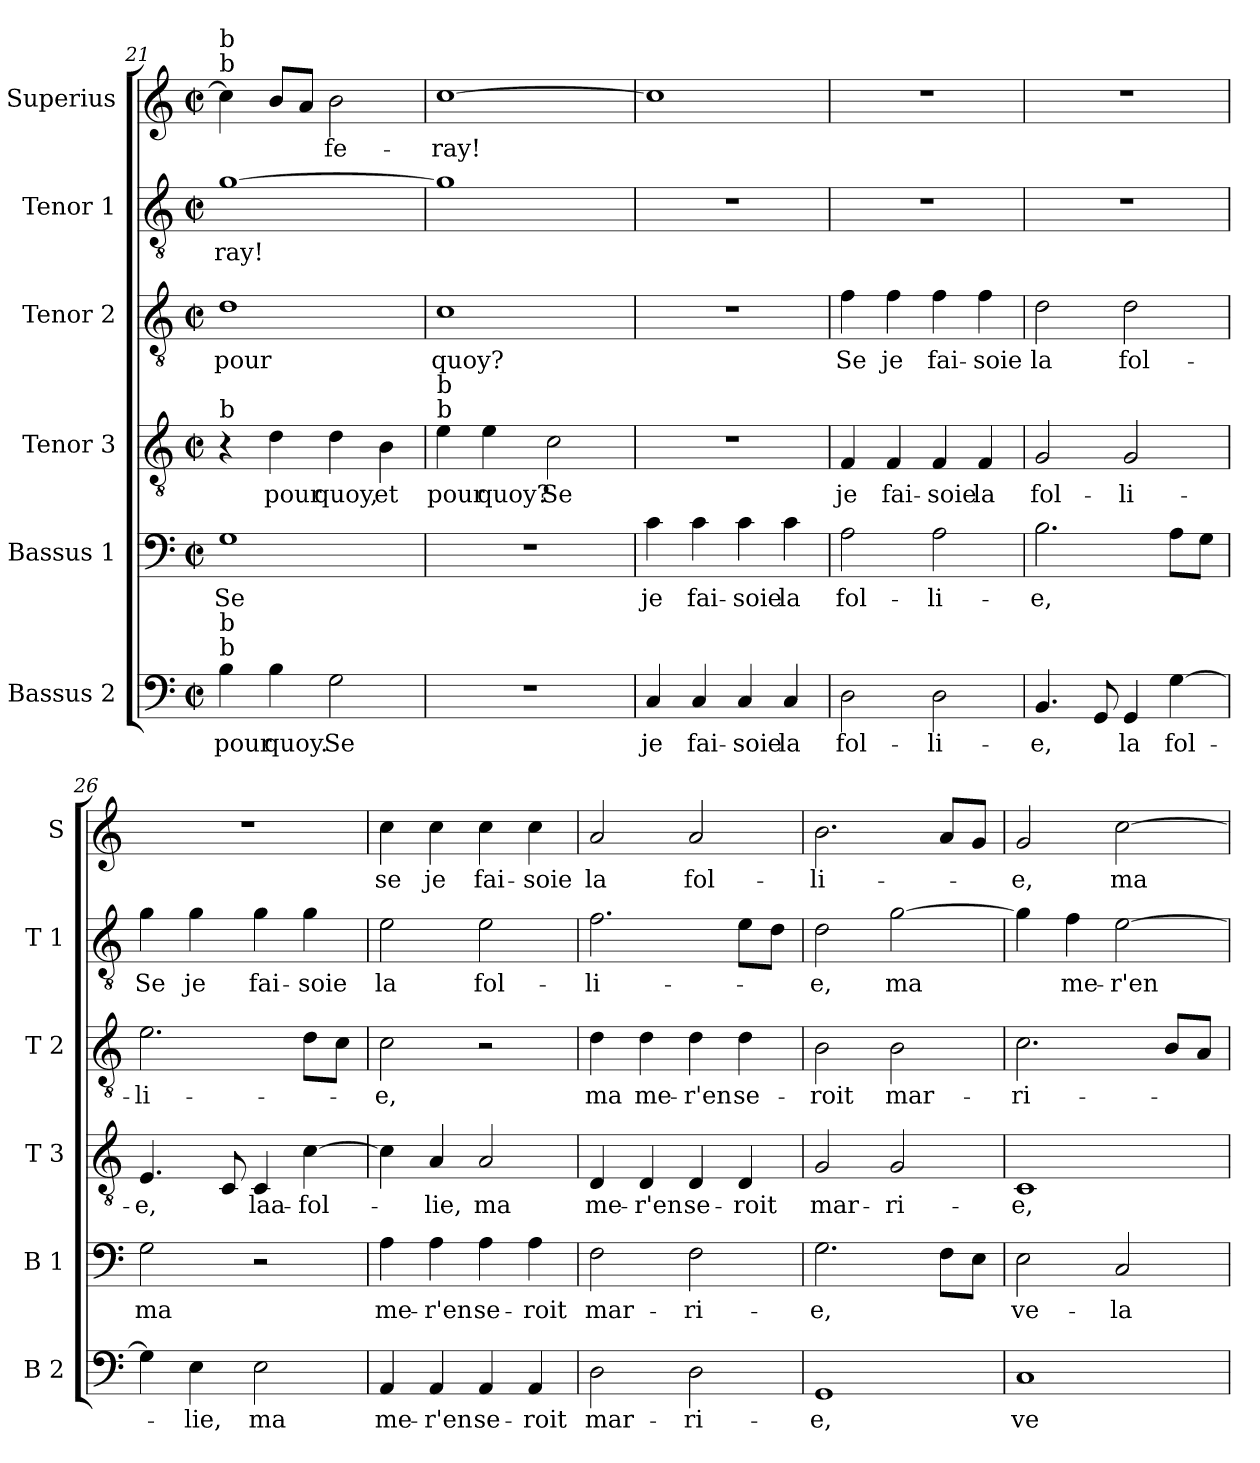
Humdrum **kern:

**kern	**text	**kern	**text	**kern	**text	**kern	**text	**kern	**text	**kern	**text
*part6	*part6	*part5	*part5	*part4	*part4	*part3	*part3	*part2	*part2	*part1	*part1
*staff6	*staff6	*staff5	*staff5	*staff4	*staff4	*staff3	*staff3	*staff2	*staff2	*staff1	*staff1
*I"Bassus 2	*	*I"Bassus 1	*	*I"Tenor 3	*	*I"Tenor 2	*	*I"Tenor 1	*	*I"Superius	*
*I'B 2	*	*I'B 1	*	*I'T 3	*	*I'T 2	*	*I'T 1	*	*I'S	*
*clefF4	*	*clefF4	*	*clefGv2	*	*clefGv2	*	*clefGv2	*	*clefG2	*
*k[]	*	*k[]	*	*k[]	*	*k[]	*	*k[]	*	*k[]	*
*M2/2	*	*M2/2	*	*M2/2	*	*M2/2	*	*M2/2	*	*M2/2	*
*met(c|)	*	*met(c|)	*	*met(c|)	*	*met(c|)	*	*met(c|)	*	*met(c|)	*
=21	=21	=21	=21	=21	=21	=21	=21	=21	=21	=21	=21
!	!	!	!	!	!	!	!	!	!	!LO:TX:a:t=b	!
!	!	!	!	!	!	!	!	!	!	!LO:TX:a:t=b	!
!	!	!	!	!LO:TX:a:t=b	!	!	!	!	!	!	!
!LO:TX:a:t=b	!	!	!	!	!	!	!	!	!	!	!
!LO:TX:a:t=b	!	!	!	!	!	!	!	!	!	!	!
!	!LO:LY:b	!	!LO:LY:b	!	!	!	!LO:LY:b	!	!LO:LY:b	!	!
4B\	pour	1G	Se	4r	.	1d	pour	[1g	-ray!	4cc\]	.
!	!LO:LY:b	!	!	!	!LO:LY:b	!	!	!	!	!	!
4B\	quoy.	.	.	4d\	pour	.	.	.	.	8b/L	.
.	.	.	.	.	.	.	.	.	.	8a/J	.
!	!LO:LY:b	!	!	!	!LO:LY:b	!	!	!	!	!	!LO:LY:b
2G\	Se	.	.	4d\	quoy,	.	.	.	.	2b\	fe-
!	!	!	!	!	!LO:LY:b	!	!	!	!	!	!
.	.	.	.	4B\	et	.	.	.	.	.	.
!!LO:PB:g=z
=22	=22	=22	=22	=22	=22	=22	=22	=22	=22	=22	=22
!	!	!	!	!LO:TX:a:t=b	!	!	!	!	!	!	!
!	!	!	!	!LO:TX:a:t=b	!	!	!	!	!	!	!
!	!	!	!	!	!LO:LY:b	!	!LO:LY:b	!	!	!	!LO:LY:b
1r	.	1r	.	4e\	pour	1c	quoy?	1g]	.	[1cc	-ray!
!	!	!	!	!	!LO:LY:b	!	!	!	!	!	!
.	.	.	.	4e\	quoy?	.	.	.	.	.	.
!	!	!	!	!	!LO:LY:b	!	!	!	!	!	!
.	.	.	.	2c\	Se	.	.	.	.	.	.
=23	=23	=23	=23	=23	=23	=23	=23	=23	=23	=23	=23
!	!LO:LY:b	!	!LO:LY:b	!	!	!	!	!	!	!	!
4C/	je	4c\	je	1r	.	1r	.	1r	.	1cc]	.
!	!LO:LY:b	!	!LO:LY:b	!	!	!	!	!	!	!	!
4C/	fai-	4c\	fai-	.	.	.	.	.	.	.	.
!	!LO:LY:b	!	!LO:LY:b	!	!	!	!	!	!	!	!
4C/	-soie	4c\	-soie	.	.	.	.	.	.	.	.
!	!LO:LY:b	!	!LO:LY:b	!	!	!	!	!	!	!	!
4C/	la	4c\	la	.	.	.	.	.	.	.	.
=24	=24	=24	=24	=24	=24	=24	=24	=24	=24	=24	=24
!	!LO:LY:b	!	!LO:LY:b	!	!LO:LY:b	!	!LO:LY:b	!	!	!	!
2D\	fol-	2A\	fol-	4F/	je	4f\	Se	1r	.	1r	.
!	!	!	!	!	!LO:LY:b	!	!LO:LY:b	!	!	!	!
.	.	.	.	4F/	fai-	4f\	je	.	.	.	.
!	!LO:LY:b	!	!LO:LY:b	!	!LO:LY:b	!	!LO:LY:b	!	!	!	!
2D\	-li-	2A\	-li-	4F/	-soie	4f\	fai-	.	.	.	.
!	!	!	!	!	!LO:LY:b	!	!LO:LY:b	!	!	!	!
.	.	.	.	4F/	la	4f\	-soie	.	.	.	.
=25	=25	=25	=25	=25	=25	=25	=25	=25	=25	=25	=25
!	!LO:LY:b	!	!LO:LY:b	!	!LO:LY:b	!	!LO:LY:b	!	!	!	!
4.BB/	-e,	2.B\	-e,	2G/	fol-	2d\	la	1r	.	1r	.
8GG/	.	.	.	.	.	.	.	.	.	.	.
!	!LO:LY:b	!	!	!	!LO:LY:b	!	!LO:LY:b	!	!	!	!
4GG/	la	.	.	2G/	-li-	2d\	fol-	.	.	.	.
!	!LO:LY:b	!	!	!	!	!	!	!	!	!	!
[4G\	fol-	8A\L	.	.	.	.	.	.	.	.	.
.	.	8G\J	.	.	.	.	.	.	.	.	.
=26	=26	=26	=26	=26	=26	=26	=26	=26	=26	=26	=26
!	!	!	!LO:LY:b	!	!LO:LY:b	!	!LO:LY:b	!	!LO:LY:b	!	!
4G\]	.	2G\	ma	4.E/	-e,	2.e\	-li-	4g\	Se	1r	.
!	!LO:LY:b	!	!	!	!	!	!	!	!LO:LY:b	!	!
4E\	-lie,	.	.	.	.	.	.	4g\	je	.	.
.	.	.	.	8C/	.	.	.	.	.	.	.
!	!LO:LY:b	!	!	!	!LO:LY:b	!	!	!	!LO:LY:b	!	!
2E\	ma	2r	.	4C/	laa-	.	.	4g\	fai-	.	.
!	!	!	!	!	!LO:LY:b	!	!	!	!LO:LY:b	!	!
.	.	.	.	[4c\	-fol-	8d\L	.	4g\	-soie	.	.
.	.	.	.	.	.	8c\J	.	.	.	.	.
!!LO:LB:g=z
=27	=27	=27	=27	=27	=27	=27	=27	=27	=27	=27	=27
!	!LO:LY:b	!	!LO:LY:b	!	!	!	!LO:LY:b	!	!LO:LY:b	!	!LO:LY:b
4AA/	me-	4A\	me-	4c\]	.	2c\	-e,	2e\	la	4cc\	se
!	!LO:LY:b	!	!LO:LY:b	!	!LO:LY:b	!	!	!	!	!	!LO:LY:b
4AA/	-r'en	4A\	-r'en	4A/	-lie,	.	.	.	.	4cc\	je
!	!LO:LY:b	!	!LO:LY:b	!	!LO:LY:b	!	!	!	!LO:LY:b	!	!LO:LY:b
4AA/	se-	4A\	se-	2A/	ma	2r	.	2e\	fol-	4cc\	fai-
!	!LO:LY:b	!	!LO:LY:b	!	!	!	!	!	!	!	!LO:LY:b
4AA/	-roit	4A\	-roit	.	.	.	.	.	.	4cc\	-soie
=28	=28	=28	=28	=28	=28	=28	=28	=28	=28	=28	=28
!	!LO:LY:b	!	!LO:LY:b	!	!LO:LY:b	!	!LO:LY:b	!	!LO:LY:b	!	!LO:LY:b
2D\	mar-	2F\	mar-	4D/	me-	4d\	ma	2.f\	-li-	2a/	la
!	!	!	!	!	!LO:LY:b	!	!LO:LY:b	!	!	!	!
.	.	.	.	4D/	-r'en	4d\	me-	.	.	.	.
!	!LO:LY:b	!	!LO:LY:b	!	!LO:LY:b	!	!LO:LY:b	!	!	!	!LO:LY:b
2D\	-ri-	2F\	-ri-	4D/	se-	4d\	-r'en	.	.	2a/	fol-
!	!	!	!	!	!LO:LY:b	!	!LO:LY:b	!	!	!	!
.	.	.	.	4D/	-roit	4d\	se-	8e\L	.	.	.
.	.	.	.	.	.	.	.	8d\J	.	.	.
=29	=29	=29	=29	=29	=29	=29	=29	=29	=29	=29	=29
!	!LO:LY:b	!	!LO:LY:b	!	!LO:LY:b	!	!LO:LY:b	!	!LO:LY:b	!	!LO:LY:b
1GG	-e,	2.G\	-e,	2G/	mar-	2B\	-roit	2d\	-e,	2.b\	-li-
!	!	!	!	!	!LO:LY:b	!	!LO:LY:b	!	!LO:LY:b	!	!
.	.	.	.	2G/	-ri-	2B\	mar-	[2g\	ma	.	.
.	.	8F\L	.	.	.	.	.	.	.	8a/L	.
.	.	8E\J	.	.	.	.	.	.	.	8g/J	.
=30	=30	=30	=30	=30	=30	=30	=30	=30	=30	=30	=30
!	!LO:LY:b	!	!LO:LY:b	!	!LO:LY:b	!	!LO:LY:b	!	!	!	!LO:LY:b
1C	ve-	2E\	ve-	1C	-e,	2.c\	-ri-	4g\]	.	2g/	-e,
!	!	!	!	!	!	!	!	!	!LO:LY:b	!	!
.	.	.	.	.	.	.	.	4f\	me-	.	.
!	!	!	!LO:LY:b	!	!	!	!	!	!LO:LY:b	!	!LO:LY:b
.	.	2C/	-la	.	.	.	.	[2e\	-r'en	[2cc\	ma
.	.	.	.	.	.	8B/L	.	.	.	.	.
.	.	.	.	.	.	8A/J	.	.	.	.	.
=	=	=	=	=	=	=	=	=	=	=	=
*-	*-	*-	*-	*-	*-	*-	*-	*-	*-	*-	*-
